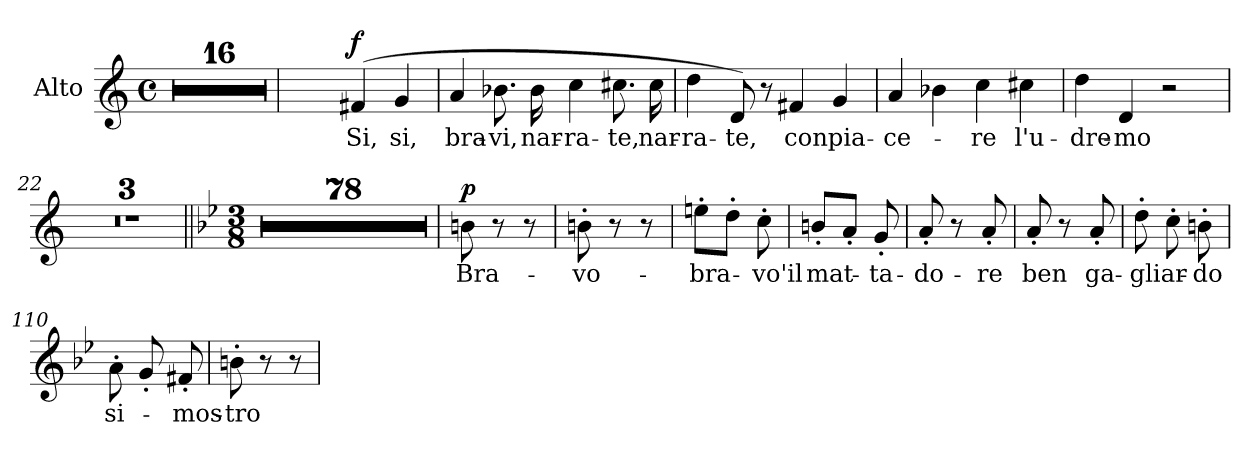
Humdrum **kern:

**kern	**text	**dynam
*part1	*part1	*part1
*staff1	*staff1	*staff1
*I"Alto	*	*
*I'A	*	*
*clefG2	*	*
*k[]	*	*
*M4/4	*	*
*met(c)	*	*
=1	=1	=1
1r	.	.
=2	=2	=2
1r	.	.
=3	=3	=3
1r	.	.
=4	=4	=4
1r	.	.
!!LO:PB:g=z
=5	=5	=5
1r	.	.
=6	=6	=6
1r	.	.
=7	=7	=7
1r	.	.
!!LO:LB:g=z
=8	=8	=8
1r	.	.
=9	=9	=9
1r	.	.
=10	=10	=10
1r	.	.
!!LO:PB:g=z
=11	=11	=11
1r	.	.
=12	=12	=12
1r	.	.
=13	=13	=13
1r	.	.
!!LO:LB:g=z
=14	=14	=14
1r	.	.
=15	=15	=15
1r	.	.
=16	=16	=16
1r	.	.
!!LO:PB:g=z
=17	=17	=17
2ryy	.	.
!	!	!LO:DY:a
(>4f#X/	Si,	f
4g/	si,	.
=18	=18	=18
4a/	bra-	.
8.b-X\	-vi,	.
16b-\	nar-	.
4cc\	-ra-	.
8.cc#X\	-te,	.
16cc#\	nar-	.
=19	=19	=19
4dd\	-ra-	.
8d/)	-te,	.
8r	.	.
4f#X/	con	.
4g/	pia-	.
!!LO:PB:g=z
=20	=20	=20
4a/	-ce-	.
4b-X\	.	.
4cc\	-re	.
4cc#X\	l'u-	.
=21	=21	=21
4dd\	-dre-	.
4d/	-mo	.
2r	.	.
=22	=22	=22
1r	.	.
=23	=23	=23
1r	.	.
=24	=24	=24
1r	.	.
=25||	=25||	=25||
*k[b-e-]	*	*
*B-:	*	*
*M3/8	*	*
4.r	.	.
=26	=26	=26
4.r	.	.
!!LO:LB:g=z
=27	=27	=27
4.r	.	.
=28	=28	=28
4.r	.	.
=29	=29	=29
4.r	.	.
=30	=30	=30
4.r	.	.
=31	=31	=31
4.r	.	.
=32	=32	=32
4.r	.	.
=33	=33	=33
4.r	.	.
!!LO:PB:g=z
=34	=34	=34
4.r	.	.
=35	=35	=35
4.r	.	.
=36	=36	=36
4.r	.	.
=37	=37	=37
4.r	.	.
=38	=38	=38
4.r	.	.
=39	=39	=39
4.r	.	.
!!LO:LB:g=z
=40	=40	=40
4.r	.	.
=41	=41	=41
4.r	.	.
=42	=42	=42
4.r	.	.
=43	=43	=43
4.r	.	.
=44	=44	=44
4.r	.	.
=45	=45	=45
4.r	.	.
!!LO:PB:g=z
=46	=46	=46
4.r	.	.
=47	=47	=47
4.r	.	.
=48	=48	=48
4.r	.	.
=49	=49	=49
4.r	.	.
=50	=50	=50
4.r	.	.
=51	=51	=51
4.r	.	.
=52	=52	=52
4.r	.	.
!!LO:LB:g=z
=53	=53	=53
4.r	.	.
=54	=54	=54
4.r	.	.
=55	=55	=55
4.r	.	.
=56	=56	=56
4.r	.	.
=57	=57	=57
4.r	.	.
=58	=58	=58
4.r	.	.
=59	=59	=59
4.r	.	.
=60	=60	=60
4.r	.	.
!!LO:PB:g=z
=61	=61	=61
4.r	.	.
=62	=62	=62
4.r	.	.
=63	=63	=63
4.r	.	.
=64	=64	=64
4.r	.	.
=65	=65	=65
4.r	.	.
=66	=66	=66
4.r	.	.
=67	=67	=67
4.r	.	.
=68	=68	=68
4.r	.	.
!!LO:LB:g=z
=69	=69	=69
4.r	.	.
=70	=70	=70
4.r	.	.
=71	=71	=71
4.r	.	.
=72	=72	=72
4.r	.	.
=73	=73	=73
4.r	.	.
=74	=74	=74
4.r	.	.
=75	=75	=75
4.r	.	.
=76	=76	=76
4.r	.	.
!!LO:PB:g=z
=77	=77	=77
4.r	.	.
=78	=78	=78
4.r	.	.
=79	=79	=79
4.r	.	.
=80	=80	=80
4.r	.	.
=81	=81	=81
4.r	.	.
=82	=82	=82
4.r	.	.
=83	=83	=83
4.r	.	.
!!LO:LB:g=z
=84	=84	=84
4.r	.	.
=85	=85	=85
4.r	.	.
=86	=86	=86
4.r	.	.
=87	=87	=87
4.r	.	.
=88	=88	=88
4.r	.	.
=89	=89	=89
4.r	.	.
!!LO:PB:g=z
=90	=90	=90
4.r	.	.
=91	=91	=91
4.r	.	.
=92	=92	=92
4.r	.	.
=93	=93	=93
4.r	.	.
=94	=94	=94
4.r	.	.
=95	=95	=95
4.r	.	.
=96	=96	=96
4.r	.	.
!!LO:LB:g=z
=97	=97	=97
4.r	.	.
=98	=98	=98
4.r	.	.
=99	=99	=99
4.r	.	.
=100	=100	=100
4.r	.	.
=101	=101	=101
4.r	.	.
=102	=102	=102
4.r	.	.
=103	=103	=103
!	!	!LO:DY:a
8bn\	Bra-	p
8r	.	.
8r	.	.
=104	=104	=104
8bn'\	-vo-	.
8r	.	.
8r	.	.
!!LO:PB:g=z
=105	=105	=105
8een'\L	-bra-	.
8dd'\J	.	.
8cc'\	-vo'il	.
=106	=106	=106
8bn'/L	mat-	.
8a'/J	.	.
8g'/	-ta-	.
=107	=107	=107
8a'/	-do-	.
8r	.	.
8a'/	-re	.
=108	=108	=108
8a'/	ben	.
8r	.	.
8a'/	ga-	.
!!LO:PB:g=z
=109	=109	=109
8dd'\	-gliar-	.
8cc'\	.	.
8bn'\	-do	.
=110	=110	=110
8a'\	si-	.
8g'/	.	.
8f#X'/	-mos-	.
=111	=111	=111
8bn'\	-tro	.
8r	.	.
8r	.	.
=	=	=
*-	*-	*-
